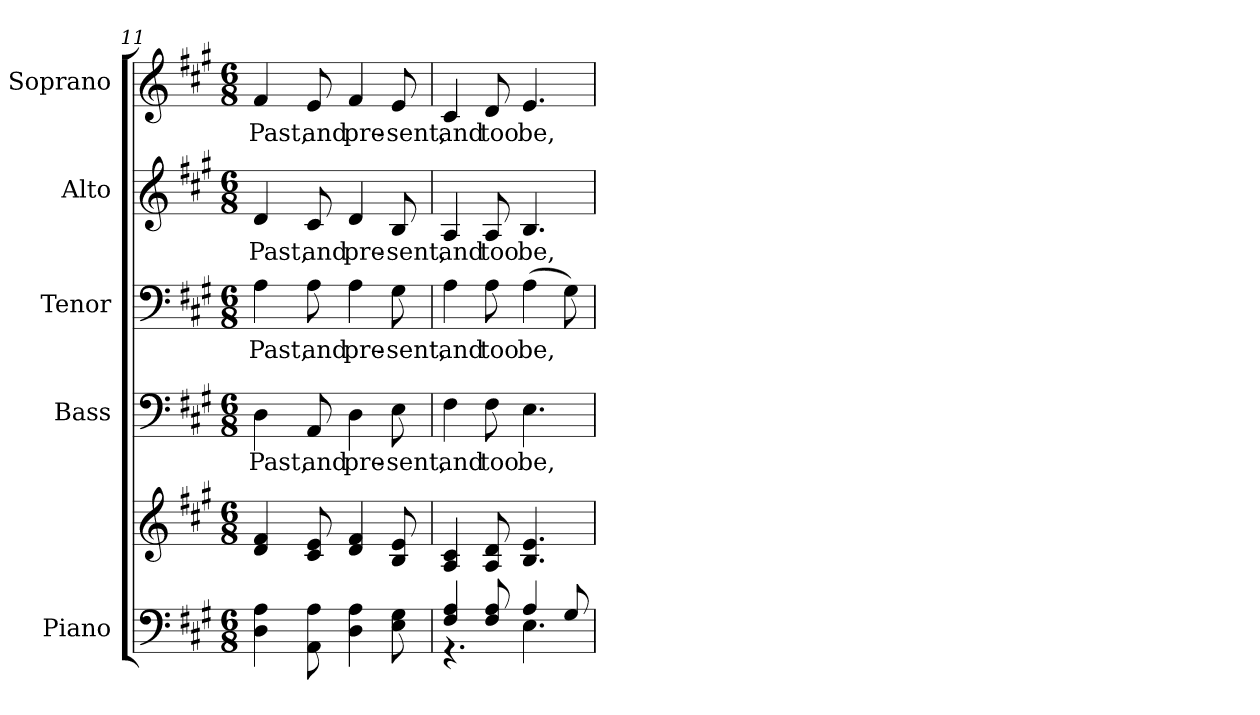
**kern	**kern	**kern	**text	**kern	**text	**kern	**text	**kern	**text
*part5	*part5	*part4	*part4	*part3	*part3	*part2	*part2	*part1	*part1
*staff6	*staff5	*staff4	*staff4	*staff3	*staff3	*staff2	*staff2	*staff1	*staff1
*I"Piano	*	*I"Bass	*	*I"Tenor	*	*I"Alto	*	*I"Soprano	*
*I'Pno.	*	*I'B.	*	*I'T.	*	*I'A.	*	*I'S.	*
*clefF4	*clefG2	*clefF4	*	*clefF4	*	*clefG2	*	*clefG2	*
*k[f#c#g#]	*k[f#c#g#]	*k[f#c#g#]	*	*k[f#c#g#]	*	*k[f#c#g#]	*	*k[f#c#g#]	*
*A:	*A:	*A:	*	*A:	*	*A:	*	*A:	*
*M6/8	*M6/8	*M6/8	*	*M6/8	*	*M6/8	*	*M6/8	*
=11	=11	=11	=11	=11	=11	=11	=11	=11	=11
!	!	!	!LO:LY:b:color=#000000	!	!	!	!	!	!
!	!	!	!	!	!LO:LY:b:color=#000000	!	!	!	!
!	!	!	!	!	!	!	!LO:LY:b:color=#000000	!	!
!	!	!	!	!	!	!	!	!	!LO:LY:b:color=#000000
4Di\ 4Ai	4di/ 4f#i	4Di\	Past,	4Ai\	Past,	4di/	Past,	4f#i/	Past,
!	!	!	!LO:LY:b:color=#000000	!	!	!	!	!	!
!	!	!	!	!	!LO:LY:b:color=#000000	!	!	!	!
!	!	!	!	!	!	!	!LO:LY:b:color=#000000	!	!
!	!	!	!	!	!	!	!	!	!LO:LY:b:color=#000000
8AAi\ 8Ai	8c#i/ 8ei	8AAi/	and	8Ai\	and	8c#i/	and	8ei/	and
!	!	!	!LO:LY:b:color=#000000	!	!	!	!	!	!
!	!	!	!	!	!LO:LY:b:color=#000000	!	!	!	!
!	!	!	!	!	!	!	!LO:LY:b:color=#000000	!	!
!	!	!	!	!	!	!	!	!	!LO:LY:b:color=#000000
4Di\ 4Ai	4di/ 4f#i	4Di\	pre-	4Ai\	pre-	4di/	pre-	4f#i/	pre-
!	!	!	!LO:LY:b:color=#000000	!	!	!	!	!	!
!	!	!	!	!	!LO:LY:b:color=#000000	!	!	!	!
!	!	!	!	!	!	!	!LO:LY:b:color=#000000	!	!
!	!	!	!	!	!	!	!	!	!LO:LY:b:color=#000000
8Ei\ 8G#i	8Bi/ 8ei	8Ei\	-sent,	8G#i\	-sent,	8Bi/	-sent,	8ei/	-sent,
=12	=12	=12	=12	=12	=12	=12	=12	=12	=12
*^	*	*	*	*	*	*	*	*	*
!	!	!	!	!LO:LY:b:color=#000000	!	!	!	!	!	!
!	!	!	!	!	!	!LO:LY:b:color=#000000	!	!	!	!
!	!	!	!	!	!	!	!	!LO:LY:b:color=#000000	!	!
!	!	!	!	!	!	!	!	!	!	!LO:LY:b:color=#000000
4F#i/ 4Ai	4.r	4Ai/ 4c#i	4F#i\	and	4Ai\	and	4Ai/	and	4c#i/	and
!	!	!	!	!LO:LY:b:color=#000000	!	!	!	!	!	!
!	!	!	!	!	!	!LO:LY:b:color=#000000	!	!	!	!
!	!	!	!	!	!	!	!	!LO:LY:b:color=#000000	!	!
!	!	!	!	!	!	!	!	!	!	!LO:LY:b:color=#000000
8F#i/ 8Ai	.	8Ai/ 8di	8F#i\	too	8Ai\	too	8Ai/	too	8di/	too
!	!	!	!	!LO:LY:b:color=#000000	!	!	!	!	!	!
!	!	!	!	!	!	!LO:LY:b:color=#000000	!	!	!	!
!	!	!	!	!	!	!	!	!LO:LY:b:color=#000000	!	!
!	!	!	!	!	!	!	!	!	!	!LO:LY:b:color=#000000
4Ai/	4.Ei\	4.Bi/ 4.ei	4.Ei\	be,	(4Ai\	be,	4.Bi/	be,	4.ei/	be,
8G#i/	.	.	.	.	8G#i\)	.	.	.	.	.
*v	*v	*	*	*	*	*	*	*	*	*
=	=	=	=	=	=	=	=	=	=
*-	*-	*-	*-	*-	*-	*-	*-	*-	*-
